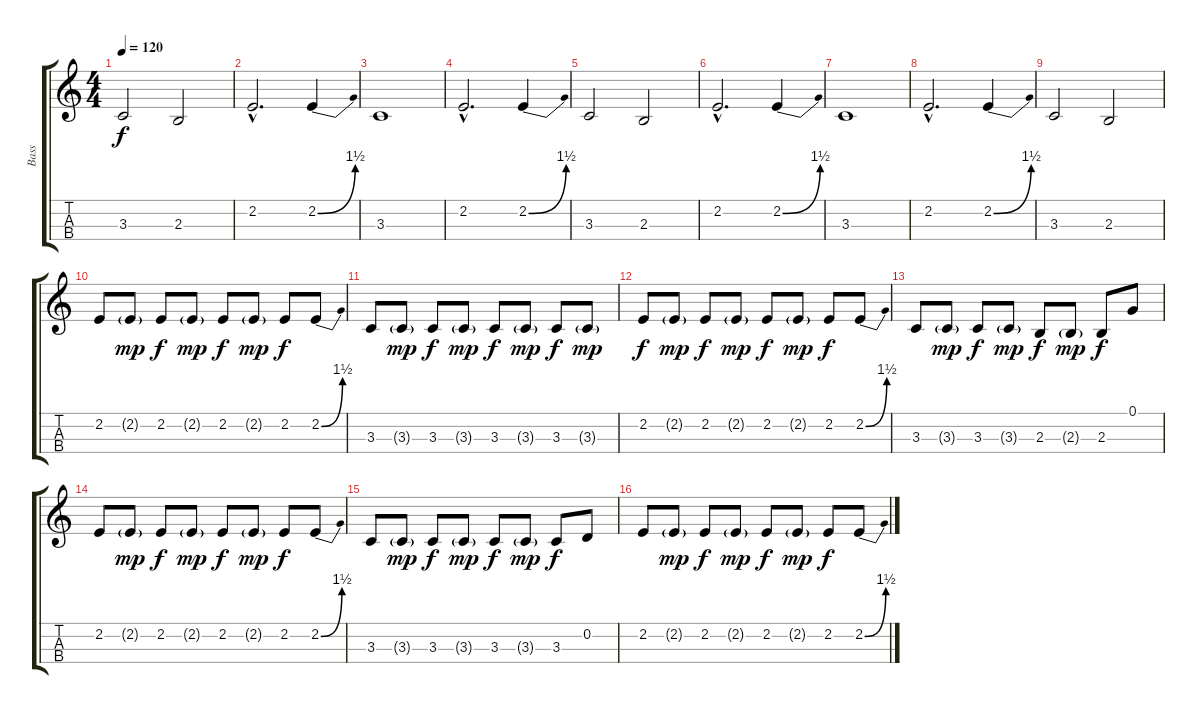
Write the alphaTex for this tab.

\track ("Bass" "Bass") {instrument electricbasspick}
\staff {score tabs}
\tuning (G3 D3 A2 E2) {hide}
\ts (4 4)
\tempo 120
\clef g2
\ks c
3.3.2{dy f} 2.3.2 |
2.2{hac}.2{d} 2.2{be (bend 0 0 60 6)}.4 |
3.3.1 |
2.2{hac}.2{d} 2.2{be (bend 0 0 60 6)}.4 |
3.3.2 2.3.2 |
2.2{hac}.2{d} 2.2{be (bend 0 0 60 6)}.4 |
3.3.1 |
2.2{hac}.2{d} 2.2{be (bend 0 0 60 6)}.4 |
3.3.2 2.3.2 |
2.2.8{volume 11} 2.2{g}.8{dy mp} 2.2.8{dy f} 2.2{g}.8{dy mp} 2.2.8{dy f} 2.2{g}.8{dy mp} 2.2.8{dy f} 2.2{be (bend 0 0 60 6)}.8 |
3.3.8 3.3{g}.8{dy mp} 3.3.8{dy f} 3.3{g}.8{dy mp} 3.3.8{dy f} 3.3{g}.8{dy mp} 3.3.8{dy f} 3.3{g}.8{dy mp} |
2.2.8{dy f} 2.2{g}.8{dy mp} 2.2.8{dy f} 2.2{g}.8{dy mp} 2.2.8{dy f} 2.2{g}.8{dy mp} 2.2.8{dy f} 2.2{be (bend 0 0 60 6)}.8 |
3.3.8 3.3{g}.8{dy mp} 3.3.8{dy f} 3.3{g}.8{dy mp} 2.3.8{dy f} 2.3{g}.8{dy mp} 2.3.8{dy f} 0.1.8 |
2.2.8 2.2{g}.8{dy mp} 2.2.8{dy f} 2.2{g}.8{dy mp} 2.2.8{dy f} 2.2{g}.8{dy mp} 2.2.8{dy f} 2.2{be (bend 0 0 60 6)}.8 |
3.3.8 3.3{g}.8{dy mp} 3.3.8{dy f} 3.3{g}.8{dy mp} 3.3.8{dy f} 3.3{g}.8{dy mp} 3.3.8{dy f} 0.2.8 |
2.2.8 2.2{g}.8{dy mp} 2.2.8{dy f} 2.2{g}.8{dy mp} 2.2.8{dy f} 2.2{g}.8{dy mp} 2.2.8{dy f} 2.2{be (bend 0 0 60 6)}.8
